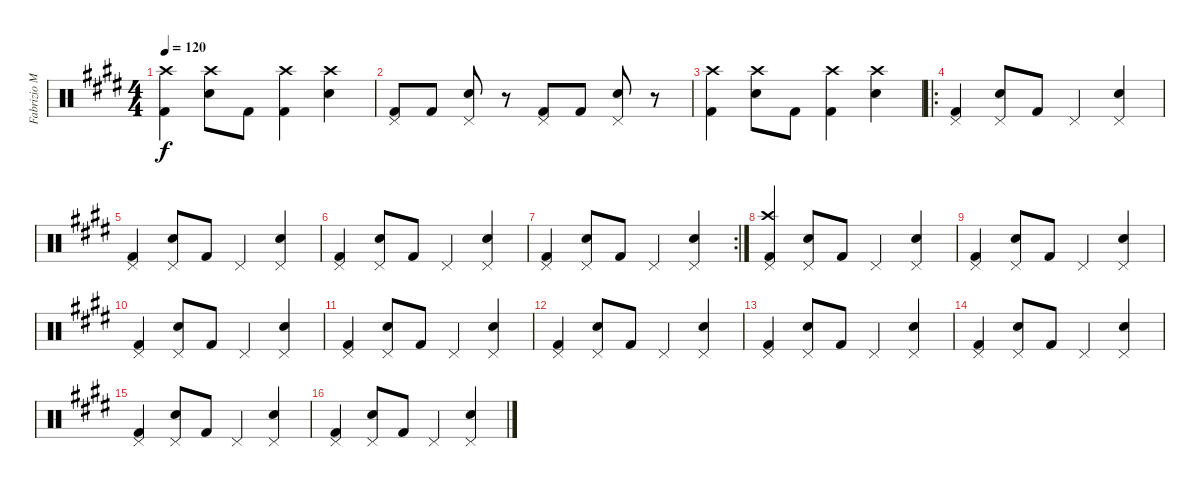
\track ("Fabrizio Moretti " "Fabrizio M") {instrument percussion}
\staff {score}
\articulation defaults
\ts (4 4)
\tempo 120
\clef neutral
\ks e
("Kick (hit) 2" "Crash high (hit)").4{dy f} ("Snare (hit) 2" "Crash high (hit)").8 "Kick (hit) 2".8 ("Kick (hit) 2" "Crash high (hit)").4 ("Snare (hit) 2" "Crash high (hit)").4 |
("Kick (hit) 2" "Pedal Hi-Hat (hit)").8 "Kick (hit) 2".8 ("Snare (hit) 2" "Pedal Hi-Hat (hit)").8 r.8 ("Kick (hit) 2" "Pedal Hi-Hat (hit)").8 "Kick (hit) 2".8 ("Snare (hit) 2" "Pedal Hi-Hat (hit)").8 r.8 |
("Kick (hit) 2" "Crash high (hit)").4 ("Snare (hit) 2" "Crash high (hit)").8 "Kick (hit) 2".8 ("Kick (hit) 2" "Crash high (hit)").4 ("Snare (hit) 2" "Crash high (hit)").4 |
\ro
("Kick (hit) 2" "Pedal Hi-Hat (hit)").4 ("Snare (hit) 2" "Pedal Hi-Hat (hit)").8 "Kick (hit) 2".8 "Pedal Hi-Hat (hit)".4 ("Snare (hit) 2" "Pedal Hi-Hat (hit)").4 |
("Kick (hit) 2" "Pedal Hi-Hat (hit)").4 ("Snare (hit) 2" "Pedal Hi-Hat (hit)").8 "Kick (hit) 2".8 "Pedal Hi-Hat (hit)".4 ("Snare (hit) 2" "Pedal Hi-Hat (hit)").4 |
("Kick (hit) 2" "Pedal Hi-Hat (hit)").4 ("Snare (hit) 2" "Pedal Hi-Hat (hit)").8 "Kick (hit) 2".8 "Pedal Hi-Hat (hit)".4 ("Snare (hit) 2" "Pedal Hi-Hat (hit)").4 |
\rc 2
("Kick (hit) 2" "Pedal Hi-Hat (hit)").4 ("Snare (hit) 2" "Pedal Hi-Hat (hit)").8 "Kick (hit) 2".8 "Pedal Hi-Hat (hit)".4 ("Snare (hit) 2" "Pedal Hi-Hat (hit)").4 |
("Kick (hit) 2" "Pedal Hi-Hat (hit)" "Crash high (hit)").4 ("Snare (hit) 2" "Pedal Hi-Hat (hit)").8 "Kick (hit) 2".8 "Pedal Hi-Hat (hit)".4 ("Snare (hit) 2" "Pedal Hi-Hat (hit)").4 |
("Kick (hit) 2" "Pedal Hi-Hat (hit)").4 ("Snare (hit) 2" "Pedal Hi-Hat (hit)").8 "Kick (hit) 2".8 "Pedal Hi-Hat (hit)".4 ("Snare (hit) 2" "Pedal Hi-Hat (hit)").4 |
("Kick (hit) 2" "Pedal Hi-Hat (hit)").4 ("Snare (hit) 2" "Pedal Hi-Hat (hit)").8 "Kick (hit) 2".8 "Pedal Hi-Hat (hit)".4 ("Snare (hit) 2" "Pedal Hi-Hat (hit)").4 |
("Kick (hit) 2" "Pedal Hi-Hat (hit)").4 ("Snare (hit) 2" "Pedal Hi-Hat (hit)").8 "Kick (hit) 2".8 "Pedal Hi-Hat (hit)".4 ("Snare (hit) 2" "Pedal Hi-Hat (hit)").4 |
("Kick (hit) 2" "Pedal Hi-Hat (hit)").4 ("Snare (hit) 2" "Pedal Hi-Hat (hit)").8 "Kick (hit) 2".8 "Pedal Hi-Hat (hit)".4 ("Snare (hit) 2" "Pedal Hi-Hat (hit)").4 |
("Kick (hit) 2" "Pedal Hi-Hat (hit)").4 ("Snare (hit) 2" "Pedal Hi-Hat (hit)").8 "Kick (hit) 2".8 "Pedal Hi-Hat (hit)".4 ("Snare (hit) 2" "Pedal Hi-Hat (hit)").4 |
("Kick (hit) 2" "Pedal Hi-Hat (hit)").4 ("Snare (hit) 2" "Pedal Hi-Hat (hit)").8 "Kick (hit) 2".8 "Pedal Hi-Hat (hit)".4 ("Snare (hit) 2" "Pedal Hi-Hat (hit)").4 |
("Kick (hit) 2" "Pedal Hi-Hat (hit)").4 ("Snare (hit) 2" "Pedal Hi-Hat (hit)").8 "Kick (hit) 2".8 "Pedal Hi-Hat (hit)".4 ("Snare (hit) 2" "Pedal Hi-Hat (hit)").4 |
("Kick (hit) 2" "Pedal Hi-Hat (hit)").4 ("Snare (hit) 2" "Pedal Hi-Hat (hit)").8 "Kick (hit) 2".8 "Pedal Hi-Hat (hit)".4 ("Snare (hit) 2" "Pedal Hi-Hat (hit)").4
